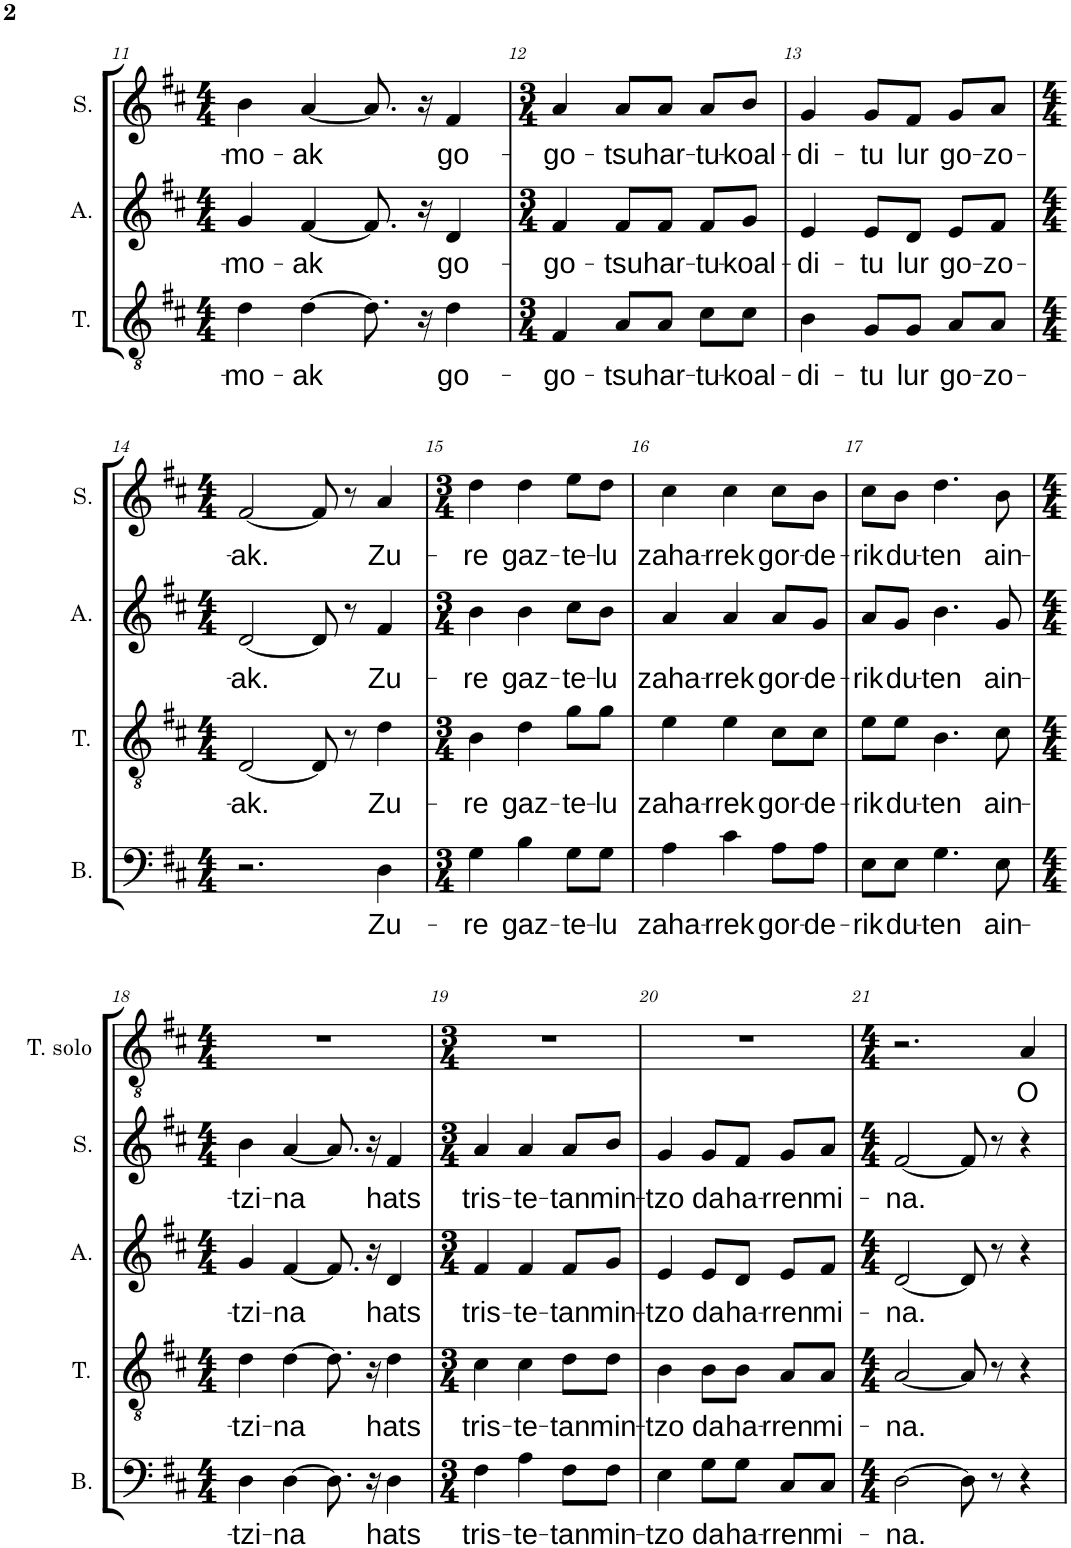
**kern	**text	**kern	**text	**kern	**text	**kern	**text	**kern	**kern	**text
*part6	*part6	*part5	*part5	*part4	*part4	*part3	*part3	*part2	*part1	*part1
*staff6	*staff6	*staff5	*staff5	*staff4	*staff4	*staff3	*staff3	*staff2	*staff1	*staff1
*I"Basse	*	*I"Ténor	*	*I"Alto	*	*I"Soprano	*	*I"Baryton solo	*I"Ténor solo	*
*I'B.	*	*I'T.	*	*I'A.	*	*I'S.	*	*I'Bar. solo	*I'T. solo	*
!!LO:PB:g=z
*clefF4	*	*clefGv2	*	*clefG2	*	*clefG2	*	*clefF4	*clefGv2	*
*k[f#c#]	*	*k[f#c#]	*	*k[f#c#]	*	*k[f#c#]	*	*k[f#c#]	*k[f#c#]	*
*M4/4	*	*M4/4	*	*M4/4	*	*M4/4	*	*M4/4	*M4/4	*
=11	=11	=11	=11	=11	=11	=11	=11	=11	=11	=11
!	!	!	!LO:LY:b	!	!LO:LY:b	!	!LO:LY:b	!	!	!
1r	.	4d\	-mo-	4g/	-mo-	4b\	-mo-	1r	1r	.
!	!	!	!LO:LY:b	!	!LO:LY:b	!	!LO:LY:b	!	!	!
.	.	[4d\	-ak	[4f#/	-ak	[4a/	-ak	.	.	.
.	.	8.d\]	.	8.f#/]	.	8.a/]	.	.	.	.
.	.	16r	.	16r	.	16r	.	.	.	.
!	!	!	!LO:LY:b	!	!LO:LY:b	!	!LO:LY:b	!	!	!
.	.	4d\	go-	4d/	go-	4f#/	go-	.	.	.
=12	=12	=12	=12	=12	=12	=12	=12	=12	=12	=12
*M3/4	*	*M3/4	*	*M3/4	*	*M3/4	*	*M3/4	*M3/4	*
!	!	!	!LO:LY:b	!	!LO:LY:b	!	!LO:LY:b	!	!	!
2.r	.	4F#/	-go-	4f#/	-go-	4a/	-go-	2.r	2.r	.
!	!	!	!LO:LY:b	!	!LO:LY:b	!	!LO:LY:b	!	!	!
.	.	8A/L	-tsu	8f#/L	-tsu	8a/L	-tsu	.	.	.
!	!	!	!LO:LY:b	!	!LO:LY:b	!	!LO:LY:b	!	!	!
.	.	8A/J	har-	8f#/J	har-	8a/J	har-	.	.	.
!	!	!	!LO:LY:b	!	!LO:LY:b	!	!LO:LY:b	!	!	!
.	.	8c#\L	-tu-	8f#/L	-tu-	8a/L	-tu-	.	.	.
!	!	!	!LO:LY:b	!	!LO:LY:b	!	!LO:LY:b	!	!	!
.	.	8c#\J	-koal-	8g/J	-koal-	8b/J	-koal-	.	.	.
=13	=13	=13	=13	=13	=13	=13	=13	=13	=13	=13
!	!	!	!LO:LY:b	!	!LO:LY:b	!	!LO:LY:b	!	!	!
2.r	.	4B\	-di-	4e/	-di-	4g/	-di-	2.r	2.r	.
!	!	!	!LO:LY:b	!	!LO:LY:b	!	!LO:LY:b	!	!	!
.	.	8G/L	-tu	8e/L	-tu	8g/L	-tu	.	.	.
!	!	!	!LO:LY:b	!	!LO:LY:b	!	!LO:LY:b	!	!	!
.	.	8G/J	lur	8d/J	lur	8f#/J	lur	.	.	.
!	!	!	!LO:LY:b	!	!LO:LY:b	!	!LO:LY:b	!	!	!
.	.	8A/L	go-	8e/L	go-	8g/L	go-	.	.	.
!	!	!	!LO:LY:b	!	!LO:LY:b	!	!LO:LY:b	!	!	!
.	.	8A/J	-zo-	8f#/J	-zo-	8a/J	-zo-	.	.	.
!!LO:LB:g=z
=14	=14	=14	=14	=14	=14	=14	=14	=14	=14	=14
*M4/4	*	*M4/4	*	*M4/4	*	*M4/4	*	*M4/4	*M4/4	*
!	!	!	!LO:LY:b	!	!LO:LY:b	!	!LO:LY:b	!	!	!
2.r	.	[2D/	-ak.	[2d/	-ak.	[2f#/	-ak.	1r	1r	.
.	.	8D/]	.	8d/]	.	8f#/]	.	.	.	.
.	.	8r	.	8r	.	8r	.	.	.	.
!	!LO:LY:b	!	!LO:LY:b	!	!LO:LY:b	!	!LO:LY:b	!	!	!
4D\	Zu-	4d\	Zu-	4f#/	Zu-	4a/	Zu-	.	.	.
=15	=15	=15	=15	=15	=15	=15	=15	=15	=15	=15
*M3/4	*	*M3/4	*	*M3/4	*	*M3/4	*	*M3/4	*M3/4	*
!	!LO:LY:b	!	!LO:LY:b	!	!LO:LY:b	!	!LO:LY:b	!	!	!
4G\	-re	4B\	-re	4b\	-re	4dd\	-re	2.r	2.r	.
!	!LO:LY:b	!	!LO:LY:b	!	!LO:LY:b	!	!LO:LY:b	!	!	!
4B\	gaz-	4d\	gaz-	4b\	gaz-	4dd\	gaz-	.	.	.
!	!LO:LY:b	!	!LO:LY:b	!	!LO:LY:b	!	!LO:LY:b	!	!	!
8G\L	-te-	8g\L	-te-	8cc#\L	-te-	8ee\L	-te-	.	.	.
!	!LO:LY:b	!	!LO:LY:b	!	!LO:LY:b	!	!LO:LY:b	!	!	!
8G\J	-lu	8g\J	-lu	8b\J	-lu	8dd\J	-lu	.	.	.
=16	=16	=16	=16	=16	=16	=16	=16	=16	=16	=16
!	!LO:LY:b	!	!LO:LY:b	!	!LO:LY:b	!	!LO:LY:b	!	!	!
4A\	zaha-	4e\	zaha-	4a/	zaha-	4cc#\	zaha-	2.r	2.r	.
!	!LO:LY:b	!	!LO:LY:b	!	!LO:LY:b	!	!LO:LY:b	!	!	!
4c#\	-rrek	4e\	-rrek	4a/	-rrek	4cc#\	-rrek	.	.	.
!	!LO:LY:b	!	!LO:LY:b	!	!LO:LY:b	!	!LO:LY:b	!	!	!
8A\L	gor-	8c#\L	gor-	8a/L	gor-	8cc#\L	gor-	.	.	.
!	!LO:LY:b	!	!LO:LY:b	!	!LO:LY:b	!	!LO:LY:b	!	!	!
8A\J	-de-	8c#\J	-de-	8g/J	-de-	8b\J	-de-	.	.	.
=17	=17	=17	=17	=17	=17	=17	=17	=17	=17	=17
!	!LO:LY:b	!	!LO:LY:b	!	!LO:LY:b	!	!LO:LY:b	!	!	!
8E\L	-rik	8e\L	-rik	8a/L	-rik	8cc#\L	-rik	2.r	2.r	.
!	!LO:LY:b	!	!LO:LY:b	!	!LO:LY:b	!	!LO:LY:b	!	!	!
8E\J	du-	8e\J	du-	8g/J	du-	8b\J	du-	.	.	.
!	!LO:LY:b	!	!LO:LY:b	!	!LO:LY:b	!	!LO:LY:b	!	!	!
4.G\	-ten	4.B\	-ten	4.b\	-ten	4.dd\	-ten	.	.	.
!	!LO:LY:b	!	!LO:LY:b	!	!LO:LY:b	!	!LO:LY:b	!	!	!
8E\	ain-	8c#\	ain-	8g/	ain-	8b\	ain-	.	.	.
!!LO:LB:g=z
=18	=18	=18	=18	=18	=18	=18	=18	=18	=18	=18
*M4/4	*	*M4/4	*	*M4/4	*	*M4/4	*	*M4/4	*M4/4	*
!	!LO:LY:b	!	!LO:LY:b	!	!LO:LY:b	!	!LO:LY:b	!	!	!
4D\	-tzi-	4d\	-tzi-	4g/	-tzi-	4b\	-tzi-	1r	1r	.
!	!LO:LY:b	!	!LO:LY:b	!	!LO:LY:b	!	!LO:LY:b	!	!	!
[4D\	-na	[4d\	-na	[4f#/	-na	[4a/	-na	.	.	.
8.D\]	.	8.d\]	.	8.f#/]	.	8.a/]	.	.	.	.
16r	.	16r	.	16r	.	16r	.	.	.	.
!	!LO:LY:b	!	!LO:LY:b	!	!LO:LY:b	!	!LO:LY:b	!	!	!
4D\	hats	4d\	hats	4d/	hats	4f#/	hats	.	.	.
=19	=19	=19	=19	=19	=19	=19	=19	=19	=19	=19
*M3/4	*	*M3/4	*	*M3/4	*	*M3/4	*	*M3/4	*M3/4	*
!	!LO:LY:b	!	!LO:LY:b	!	!LO:LY:b	!	!LO:LY:b	!	!	!
4F#\	tris-	4c#\	tris-	4f#/	tris-	4a/	tris-	2.r	2.r	.
!	!LO:LY:b	!	!LO:LY:b	!	!LO:LY:b	!	!LO:LY:b	!	!	!
4A\	-te-	4c#\	-te-	4f#/	-te-	4a/	-te-	.	.	.
!	!LO:LY:b	!	!LO:LY:b	!	!LO:LY:b	!	!LO:LY:b	!	!	!
8F#\L	-tan	8d\L	-tan	8f#/L	-tan	8a/L	-tan	.	.	.
!	!LO:LY:b	!	!LO:LY:b	!	!LO:LY:b	!	!LO:LY:b	!	!	!
8F#\J	min-	8d\J	min-	8g/J	min-	8b/J	min-	.	.	.
=20	=20	=20	=20	=20	=20	=20	=20	=20	=20	=20
!	!LO:LY:b	!	!LO:LY:b	!	!LO:LY:b	!	!LO:LY:b	!	!	!
4E\	-tzo	4B\	-tzo	4e/	-tzo	4g/	-tzo	2.r	2.r	.
!	!LO:LY:b	!	!LO:LY:b	!	!LO:LY:b	!	!LO:LY:b	!	!	!
8G\L	da	8B\L	da	8e/L	da	8g/L	da	.	.	.
!	!LO:LY:b	!	!LO:LY:b	!	!LO:LY:b	!	!LO:LY:b	!	!	!
8G\J	ha-	8B\J	ha-	8d/J	ha-	8f#/J	ha-	.	.	.
!	!LO:LY:b	!	!LO:LY:b	!	!LO:LY:b	!	!LO:LY:b	!	!	!
8C#/L	-rren	8A/L	-rren	8e/L	-rren	8g/L	-rren	.	.	.
!	!LO:LY:b	!	!LO:LY:b	!	!LO:LY:b	!	!LO:LY:b	!	!	!
8C#/J	mi-	8A/J	mi-	8f#/J	mi-	8a/J	mi-	.	.	.
=21	=21	=21	=21	=21	=21	=21	=21	=21	=21	=21
*M4/4	*	*M4/4	*	*M4/4	*	*M4/4	*	*M4/4	*M4/4	*
!	!LO:LY:b	!	!LO:LY:b	!	!LO:LY:b	!	!LO:LY:b	!	!	!
[2D\	-na.	[2A/	-na.	[2d/	-na.	[2f#/	-na.	1r	2.r	.
8D\]	.	8A/]	.	8d/]	.	8f#/]	.	.	.	.
8r	.	8r	.	8r	.	8r	.	.	.	.
!	!	!	!	!	!	!	!	!	!	!LO:LY:b
4r	.	4r	.	4r	.	4r	.	.	4A/	O
=	=	=	=	=	=	=	=	=	=	=
*-	*-	*-	*-	*-	*-	*-	*-	*-	*-	*-
